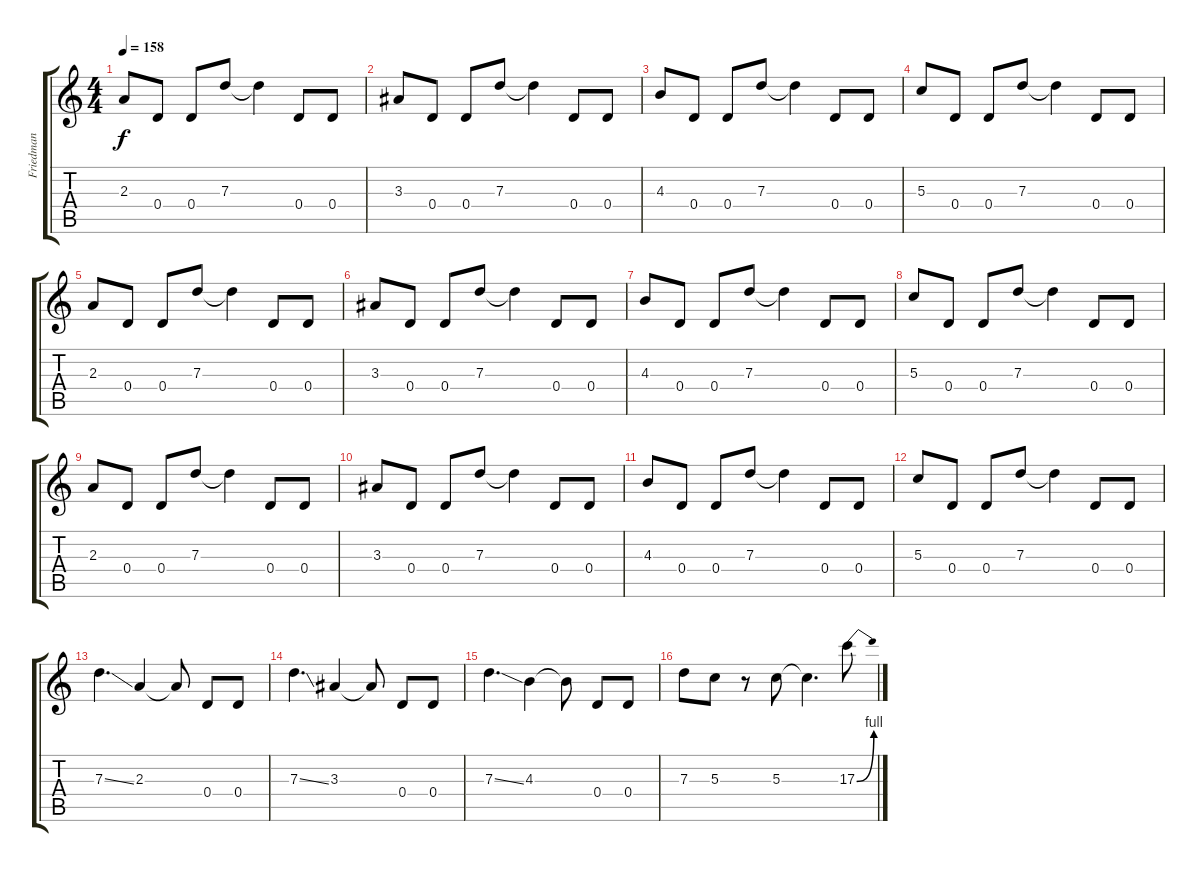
\track ("Friedman" "Friedman") {instrument distortionguitar}
\staff {score tabs}
\tuning (E4 B3 G3 D3 A2 E2) {hide}
\ts (4 4)
\tempo 158
\clef g2
\ks c
2.3.8{dy f} 0.4.8 0.4.8 7.3.8 7.3{t}.4 0.4.8 0.4.8 |
3.3.8 0.4.8 0.4.8 7.3.8 7.3{t}.4 0.4.8 0.4.8 |
4.3.8 0.4.8 0.4.8 7.3.8 7.3{t}.4 0.4.8 0.4.8 |
5.3.8 0.4.8 0.4.8 7.3.8 7.3{t}.4 0.4.8 0.4.8 |
2.3.8 0.4.8 0.4.8 7.3.8 7.3{t}.4 0.4.8 0.4.8 |
3.3.8 0.4.8 0.4.8 7.3.8 7.3{t}.4 0.4.8 0.4.8 |
4.3.8 0.4.8 0.4.8 7.3.8 7.3{t}.4 0.4.8 0.4.8 |
5.3.8 0.4.8 0.4.8 7.3.8 7.3{t}.4 0.4.8 0.4.8 |
2.3.8 0.4.8 0.4.8 7.3.8 7.3{t}.4 0.4.8 0.4.8 |
3.3.8 0.4.8 0.4.8 7.3.8 7.3{t}.4 0.4.8 0.4.8 |
4.3.8 0.4.8 0.4.8 7.3.8 7.3{t}.4 0.4.8 0.4.8 |
5.3.8 0.4.8 0.4.8 7.3.8 7.3{t}.4 0.4.8 0.4.8 |
7.3{ss}.4{d} 2.3.4 2.3{t}.8 0.4.8 0.4.8 |
7.3{ss}.4{d} 3.3.4 3.3{t}.8 0.4.8 0.4.8 |
7.3{ss}.4{d} 4.3.4 4.3{t}.8 0.4.8 0.4.8 |
7.3.8 5.3.8 r.8 5.3.8 5.3{t}.4{d} 17.3{be (bend 0 0 60 4)}.8
